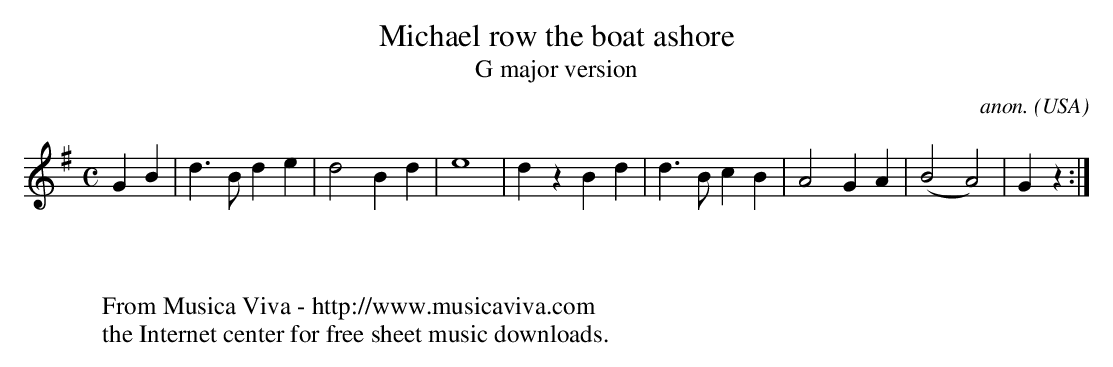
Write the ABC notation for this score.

X:1
T:Michael row the boat ashore
T:G major version
C:anon.
O:USA
M:C
L:1/4
K:G
GB|d>Bde|d2Bd|e4|d z Bd|d>BcB|A2GA|(B2A2)|G z:|
W:
W:
W:  From Musica Viva - http://www.musicaviva.com
W:  the Internet center for free sheet music downloads.
